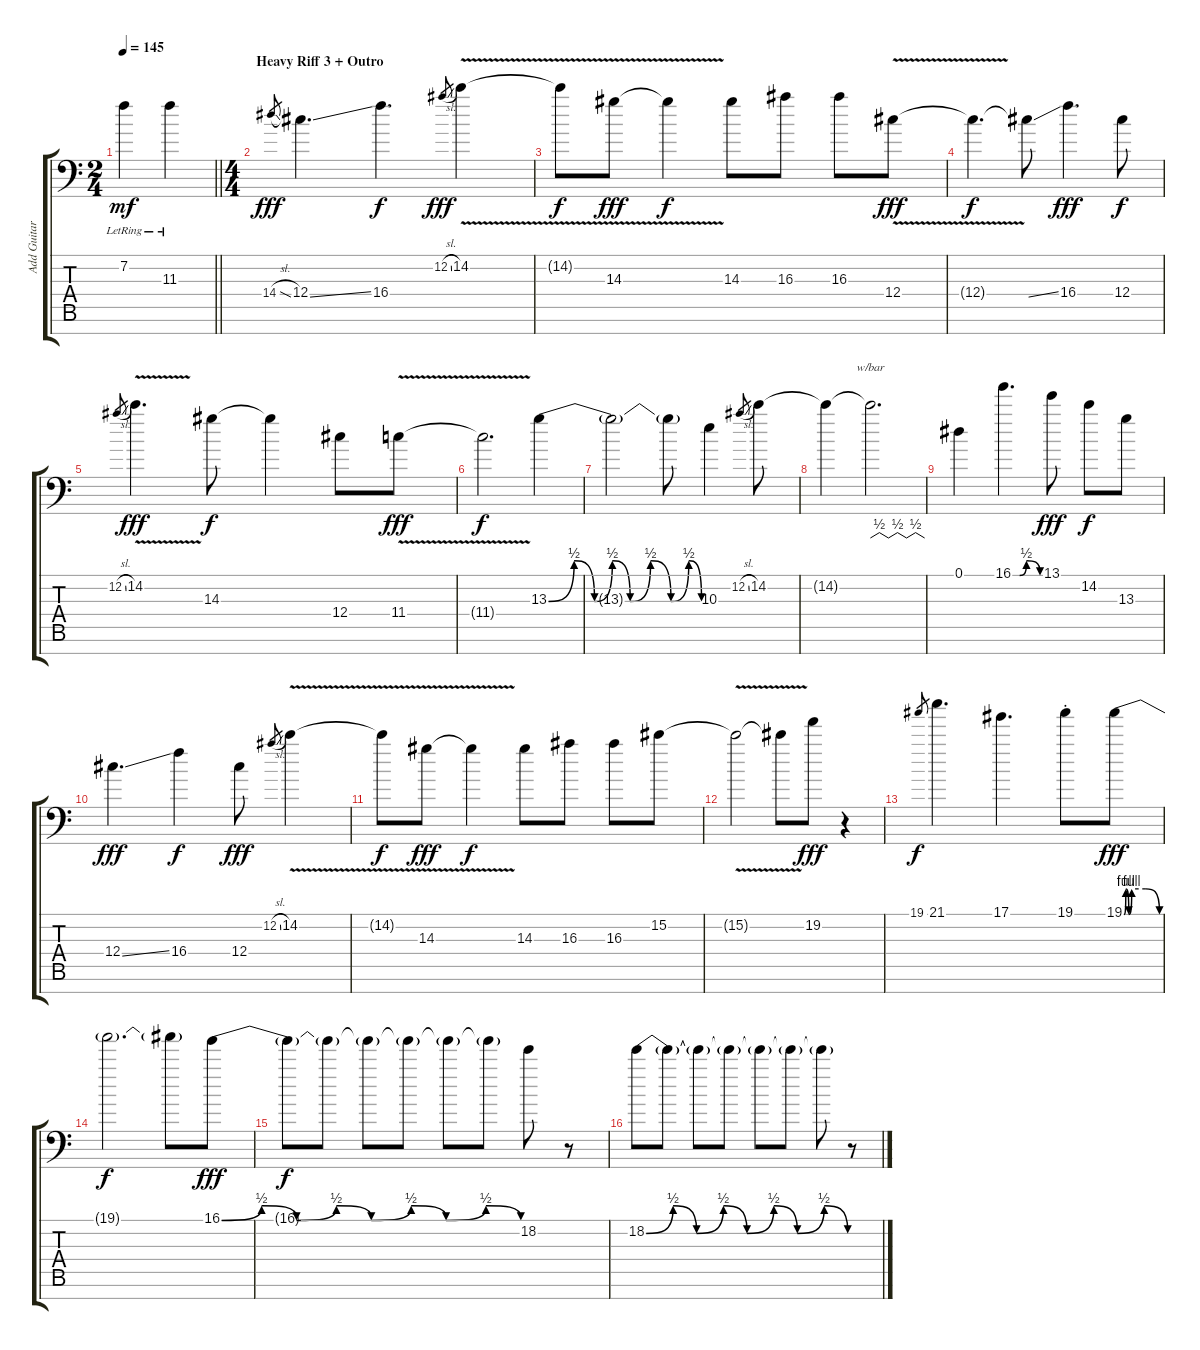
\track ("Add Guitare" "Add Guitar") {instrument distortionguitar}
\staff {score tabs}
\tuning (Eb4 Bb3 Gb3 Db3 Ab2 Eb2 Bb1) {hide}
\ts (2 4)
\tempo 145
\clef f4
\barLineRight lightlight
\ks c
7.2{lr}.4{dy mf} 11.3{lr}.4 |
\ts (4 4)
\section ("" "Heavy Riff 3 + Outro")
14.4{sl}.8{gr dy fff} 12.4{ss}.4{d volume 16 balance 8 instrument distortionguitar} 16.4.4{d dy f} 12.2{sl}.8{gr dy fff} 14.2{v}.4 |
14.2{t}.8{dy f} 14.3{v}.8{dy fff} 14.3{t}.4{dy f} 14.3.8 16.3.8 16.3.8 12.4{v}.8{dy fff} |
12.4{t}.4{d dy f} 12.4{ss t}.8 16.4.4{d dy fff} 12.4.8{dy f} |
12.2{sl}.8{gr} 14.2{v}.4{d dy fff} 14.3.8{dy f} 14.3{t}.4 12.4.8 11.4{v}.8{dy fff} |
11.4{t}.2{d dy f} 13.3{be (custom 0 0 10 2 18 0 25 2 32 0 40 2 48 0 55 2 60 0)}.4 |
13.3{t}.2 13.3{t}.8 10.3.4 12.2{sl}.8{gr} 14.2.8 |
14.2{t}.4 14.2{t}.2{d tbe (custom default 0 0 10 2 20 0 30 2 40 0 50 2 60 0)} |
0.1.4 16.1{be (custom 0 0 15 0 30 2 60 0)}.4{d} 13.1.8{dy fff} 14.2.8{dy f} 13.3.8 |
12.4{ss}.4{d dy fff} 16.4.4{dy f} 12.4.8{dy fff} 12.2{sl}.8{gr} 14.2{v}.4 |
14.2{t}.8{dy f} 14.3{v}.8{dy fff} 14.3{t}.4{dy f} 14.3.8 16.3.8 16.3.8 15.2.8 |
15.2{v t}.2 15.2{t}.8 19.2.8{dy fff} r.4 |
19.1.8{gr dy f} 21.1.4{d} 17.1.4{d} 19.1{st}.8 19.1{be (custom 0 0 3 4 8 0 13 4 37 4 60 0)}.8{dy fff} |
19.1{t}.2{d dy f volume 12} 19.1{t}.8 16.1{be (custom 0 0 8 2 15 0 23 2 30 0 38 2 45 0 53 2 60 0)}.8{dy fff} |
16.1{t}.8{dy f} 16.1{t}.8 16.1{t}.8 16.1{t}.8 16.1{t}.8 16.1{t}.8 18.2.8 r.8 |
18.2{be (custom 0 0 8 2 15 0 23 2 30 0 38 2 45 0 53 2 60 0)}.8 18.2{t}.8 18.2{t}.8 18.2{t}.8 18.2{t}.8 18.2{t}.8 18.2{t}.8 r.8
